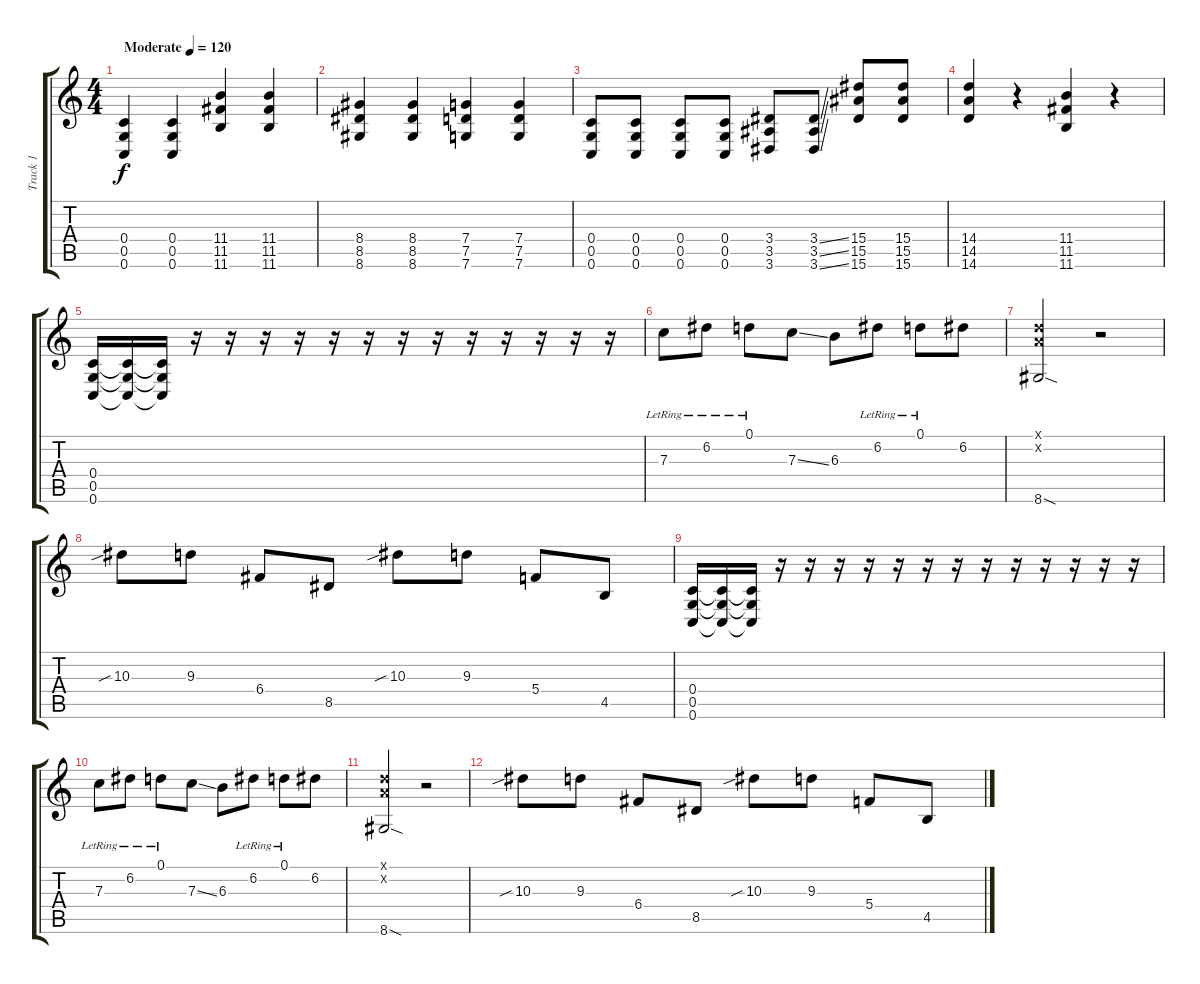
\track ("Track 1" "Track 1") {instrument distortionguitar}
\staff {score tabs}
\tuning (D4 A3 F3 C3 G2 C2) {hide}
\ts (4 4)
\tempo (120 "Moderate")
\clef g2
\ks c
(0.4 0.5 0.6).4{dy f instrument distortionguitar} (0.4 0.5 0.6).4 (11.4 11.5 11.6).4 (11.4 11.5 11.6).4 |
(8.4 8.5 8.6).4 (8.4 8.5 8.6).4 (7.4 7.5 7.6).4 (7.4 7.5 7.6).4 |
(0.4 0.5 0.6).8 (0.4 0.5 0.6).8 (0.4 0.5 0.6).8 (0.4 0.5 0.6).8 (3.4 3.5 3.6).8 (3.4{ss} 3.5{ss} 3.6{ss}).8 (15.4 15.5 15.6).8 (15.4 15.5 15.6).8 |
(14.4 14.5 14.6).4 r.4 (11.4 11.5 11.6).4 r.4 |
(0.4 0.5 0.6).16 (0.4{t} 0.5{t} 0.6{t}).16 (0.4{t} 0.5{t} 0.6{t}).16 r.16 r.16 r.16 r.16 r.16 r.16 r.16 r.16 r.16 r.16 r.16 r.16 r.16 |
7.3{lr}.8 6.2{lr}.8 0.1{lr}.8 7.3{ss}.8 6.3.8 6.2{lr}.8 0.1{lr}.8 6.2.8 |
(0.1{x} 0.2{x} 8.6{sod}).2 r.2 |
10.3{sib}.8 9.3.8 6.4.8 8.5.8 10.3{sib}.8 9.3.8 5.4.8 4.5.8 |
(0.4 0.5 0.6).16 (0.4{t} 0.5{t} 0.6{t}).16 (0.4{t} 0.5{t} 0.6{t}).16 r.16 r.16 r.16 r.16 r.16 r.16 r.16 r.16 r.16 r.16 r.16 r.16 r.16 |
7.3{lr}.8 6.2{lr}.8 0.1{lr}.8 7.3{ss}.8 6.3.8 6.2{lr}.8 0.1{lr}.8 6.2.8 |
(0.1{x} 0.2{x} 8.6{sod}).2 r.2 |
10.3{sib}.8 9.3.8 6.4.8 8.5.8 10.3{sib}.8 9.3.8 5.4.8 4.5.8
